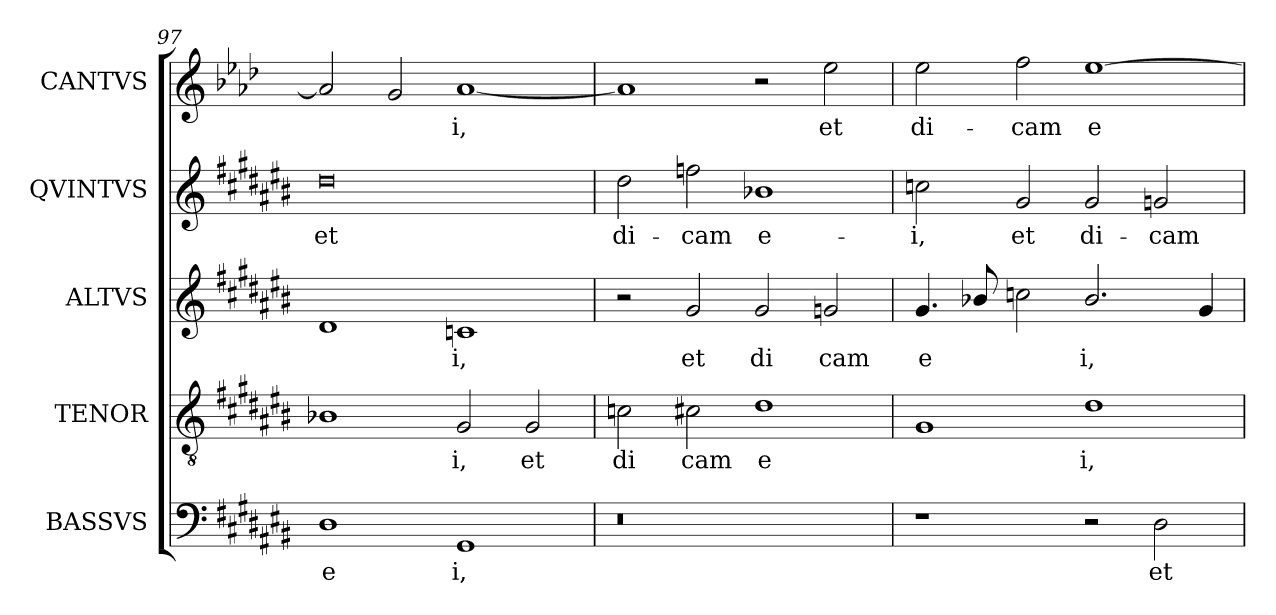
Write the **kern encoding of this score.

**kern	**text	**kern	**text	**kern	**text	**kern	**text	**kern	**text
*part5	*part5	*part4	*part4	*part3	*part3	*part2	*part2	*part1	*part1
*staff5	*staff5	*staff4	*staff4	*staff3	*staff3	*staff2	*staff2	*staff1	*staff1
*I"BASSVS	*	*I"TENOR	*	*I"ALTVS	*	*I"QVINTVS	*	*I"CANTVS	*
*clefF4	*	*clefGv2	*	*clefG2	*	*clefG2	*	*clefG2	*
*ITrd-3c-5	*	*ITrd-3c-5	*	*ITrd-3c-5	*	*ITrd-3c-5	*	*	*
*k[f#c#g#d#a#e#b#]	*	*k[f#c#g#d#a#e#b#]	*	*k[f#c#g#d#a#e#b#]	*	*k[f#c#g#d#a#e#b#]	*	*k[b-e-a-d-]	*
*C#:	*	*C#:	*	*C#:	*	*C#:	*	*A-:	*
=97	=97	=97	=97	=97	=97	=97	=97	=97	=97
!	!LO:LY:b:cj	!	!LO:LY:b:cj	!	!LO:LY:b:cj	!	!LO:LY:b:cj	!	!LO:LY:b:cj
1G#	e	1e-	.	1g#	.	0gg#	et	2a-/]	--
!	!	!	!	!	!	!	!	!	!LO:LY:b:cj
.	.	.	.	.	.	.	.	2g/	--
!	!LO:LY:b:cj	!	!LO:LY:b:cj	!	!LO:LY:b:cj	!	!	!	!LO:LY:b:cj
1C#	i,	2c#/	i,	1f	i,	.	.	[<1a-	-i,
!	!	!	!LO:LY:b:cj	!	!	!	!	!	!
.	.	2c#/	et	.	.	.	.	.	.
=98	=98	=98	=98	=98	=98	=98	=98	=98	=98
!	!	!	!LO:LY:b:cj	!	!	!	!LO:LY:b:cj	!	!LO:LY:b:cj
0r	.	2f\	di	2r	.	2gg#\	di-	1a-]	.
!	!	!	!LO:LY:b:cj	!	!LO:LY:b:cj	!	!LO:LY:b:cj	!	!
.	.	2f#\	cam	2cc#/	et	2bb-\	-cam	.	.
!	!	!	!LO:LY:b:cj	!	!LO:LY:b:cj	!	!LO:LY:b:cj	!	!
.	.	1g#	e	2cc#/	di	1ee-	e-	2r	.
!	!	!	!	!	!LO:LY:b:cj	!	!	!	!LO:LY:b:cj
.	.	.	.	2cc/	cam	.	.	2ee-\	et
=99	=99	=99	=99	=99	=99	=99	=99	=99	=99
!	!	!	!LO:LY:b:cj	!	!LO:LY:b:cj	!	!LO:LY:b:cj	!	!LO:LY:b:cj
1r	.	1c#	.	4.cc#/	e	2ff\	-i,	2ee-\	di-
!	!	!	!	!	!LO:LY:b:cj	!	!	!	!
.	.	.	.	8ee-/	.	.	.	.	.
!	!	!	!	!	!LO:LY:b:cj	!	!LO:LY:b:cj	!	!LO:LY:b:cj
.	.	.	.	2ff\	.	2cc#/	et	2ff\	-cam
!	!	!	!LO:LY:b:cj	!	!LO:LY:b:cj	!	!LO:LY:b:cj	!	!LO:LY:b:cj
2r	.	1g#	i,	2.ee-/	i,	2cc#/	di-	[>1ee-	e-
!	!LO:LY:b:cj	!	!	!	!	!	!LO:LY:b:cj	!	!
2G#\	et	.	.	.	.	2cc/	-cam	.	.
!	!	!	!	!	!LO:LY:b:cj	!	!	!	!
.	.	.	.	4cc#/	.	.	.	.	.
=	=	=	=	=	=	=	=	=	=
*-	*-	*-	*-	*-	*-	*-	*-	*-	*-
